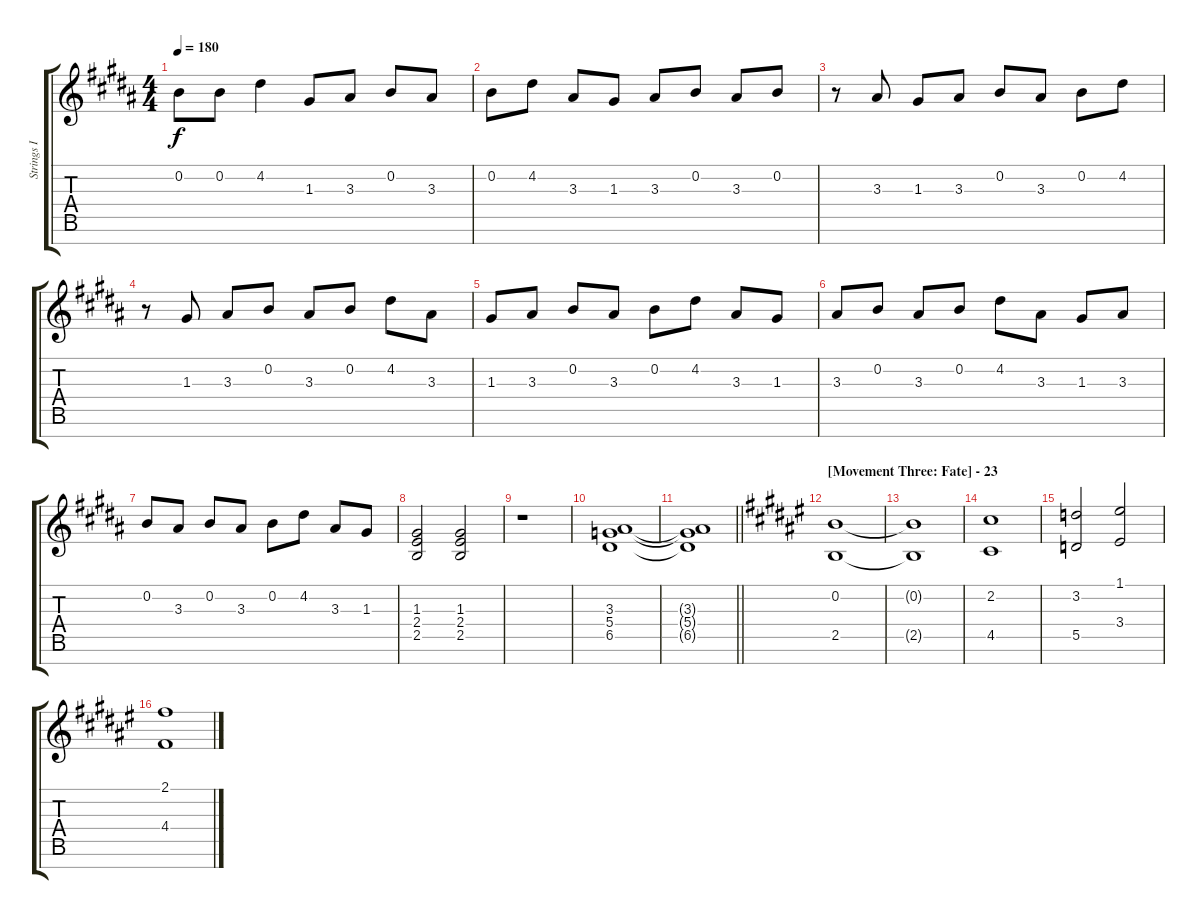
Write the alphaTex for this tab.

\track ("Strings I" "Strings I") {instrument stringensemble1}
\staff {score tabs}
\tuning (E5 B4 G4 D4 A3 E3 B2) {hide}
\ts (4 4)
\tempo 180
\clef g2
\ks b
0.2{t}.8{dy f} 0.2.8 4.2.4 1.3.8 3.3.8 0.2.8 3.3.8 |
0.2.8 4.2.8 3.3.8 1.3.8 3.3.8 0.2.8 3.3.8 0.2.8 |
r.8 3.3.8 1.3.8 3.3.8 0.2.8 3.3.8 0.2.8 4.2.8 |
r.8 1.3.8 3.3.8 0.2.8 3.3.8 0.2.8 4.2.8 3.3.8 |
1.3.8 3.3.8 0.2.8 3.3.8 0.2.8 4.2.8 3.3.8 1.3.8 |
3.3.8 0.2.8 3.3.8 0.2.8 4.2.8 3.3.8 1.3.8 3.3.8 |
0.2.8 3.3.8 0.2.8 3.3.8 0.2.8 4.2.8 3.3.8 1.3.8 |
(1.3 2.4 2.5).2 (1.3 2.4 2.5).2 |
r.1 |
(3.3 5.4 6.5).1 |
\barLineRight lightlight
(3.3{t} 5.4{t} 6.5{t}).1 |
\section ("" "[Movement Three: Fate] - 23")
\ks f#
(0.2 2.5).1 |
(0.2{t} 2.5{t}).1 |
(2.2 4.5).1 |
(3.2 5.5).2 (1.1 3.4).2 |
(2.1 4.4).1
